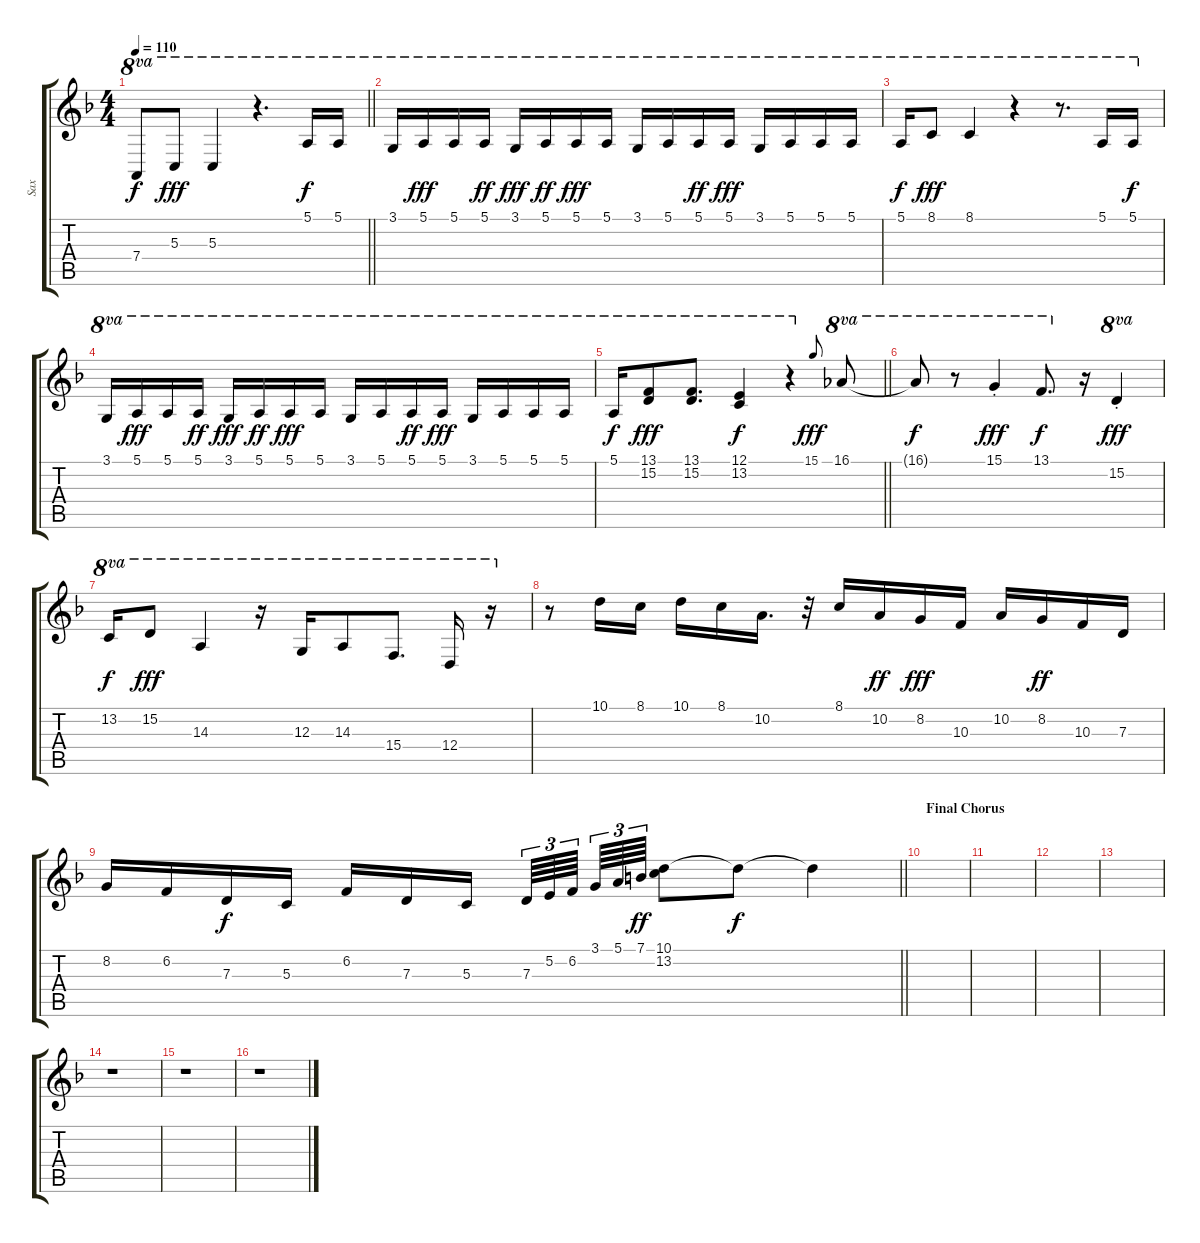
\track ("Sax" "Sax") {instrument tenorsax}
\staff {score tabs}
\tuning (E4 B3 G3 D3 A2 E2) {hide}
\ts (4 4)
\tempo 110
\clef g2
\barLineRight lightlight
\ks dminor
7.4.8{ot 8va dy f} 5.3.8{ot 8va dy fff} 5.3.4{ot 8va} r.4{d ot 8va} 5.1.16{ot 8va dy f} 5.1.16{ot 8va} |
3.1.16{ot 8va} 5.1.16{ot 8va dy fff} 5.1.16{ot 8va} 5.1.16{ot 8va dy ff} 3.1.16{ot 8va dy fff} 5.1.16{ot 8va dy ff} 5.1.16{ot 8va dy fff} 5.1.16{ot 8va} 3.1.16{ot 8va} 5.1.16{ot 8va} 5.1.16{ot 8va dy ff} 5.1.16{ot 8va dy fff} 3.1.16{ot 8va} 5.1.16{ot 8va} 5.1.16{ot 8va} 5.1.16{ot 8va} |
5.1.16{ot 8va dy f} 8.1.8{ot 8va dy fff} 8.1.4{ot 8va} r.4{ot 8va} r.8{d ot 8va} 5.1.16{ot 8va} 5.1.16{ot 8va dy f} |
3.1.16{ot 8va} 5.1.16{ot 8va dy fff} 5.1.16{ot 8va} 5.1.16{ot 8va dy ff} 3.1.16{ot 8va dy fff} 5.1.16{ot 8va dy ff} 5.1.16{ot 8va dy fff} 5.1.16{ot 8va} 3.1.16{ot 8va} 5.1.16{ot 8va} 5.1.16{ot 8va dy ff} 5.1.16{ot 8va dy fff} 3.1.16{ot 8va} 5.1.16{ot 8va} 5.1.16{ot 8va} 5.1.16{ot 8va} |
\barLineRight lightlight
5.1.16{ot 8va dy f} (13.1 15.2).8{ot 8va dy fff} (13.1 15.2).8{d ot 8va} (12.1 13.2).4{ot 8va dy f} r.4{ot 8va} 15.1.8{gr onbeat dy fff} 16.1.8{ot 8va} |
16.1{t}.8{ot 8va dy f} r.8{ot 8va} 15.1{st}.4{ot 8va dy fff} 13.1.8{d ot 8va dy f} r.16 15.2{st}.4{ot 8va dy fff} |
13.2.16{ot 8va dy f} 15.2.8{ot 8va dy fff} 14.3.4{ot 8va} r.16{ot 8va} 12.3.16{ot 8va} 14.3.8{ot 8va} 15.4.8{d ot 8va} 12.4.16{ot 8va} r.16{ot 8va} |
r.8 10.1.16 8.1.16 10.1.16 8.1.16 10.2.16{d} r.32 8.1.16 10.2.16{dy ff} 8.2.16{dy fff} 10.3.16 10.2.16 8.2.16{dy ff} 10.3.16 7.3.16 |
\barLineRight lightlight
8.2.16 6.2.16 7.3.16{dy f} 5.3.16 6.2.16 7.3.16 5.3.16{beam splitsecondary} 7.3.64{tu (3 2)} 5.2.64{tu (3 2)} 6.2.64{tu (3 2) beam splitsecondary} 3.1.64{tu (3 2)} 5.1.64{tu (3 2)} 7.1.64{tu (3 2) dy ff} (10.1 13.2).8 10.1{t}.8{dy f} 10.1{t}.4 |
\section ("" "Final Chorus")
|
|
|
|
r.1 |
r.1 |
r.1
